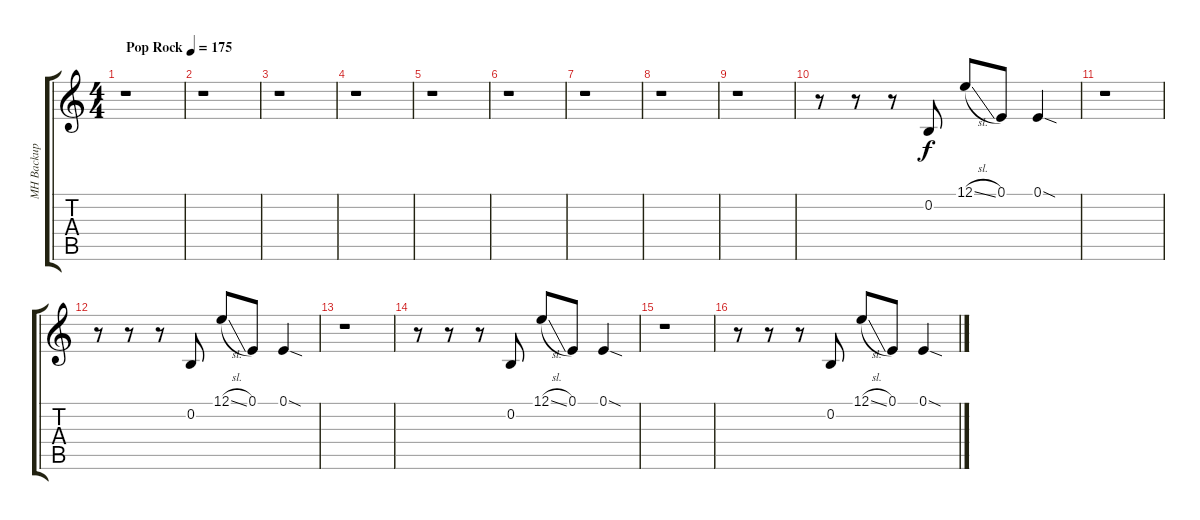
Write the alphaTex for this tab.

\track ("MH Backup Vocals" "MH Backup ") {instrument cello}
\staff {score tabs}
\tuning (E4 B3 G3 D3 A2 E2) {hide}
\ts (4 4)
\tempo (175 "Pop Rock")
\clef g2
\ks c
r.1{dy f instrument cello} |
r.1 |
r.1 |
r.1 |
r.1 |
r.1 |
r.1 |
r.1 |
r.1 |
r.8 r.8 r.8 0.2.8 12.1{sl}.8 0.1.8 0.1{sod}.4 |
r.1 |
r.8 r.8 r.8 0.2.8 12.1{sl}.8 0.1.8 0.1{sod}.4 |
r.1 |
r.8 r.8 r.8 0.2.8 12.1{sl}.8 0.1.8 0.1{sod}.4 |
r.1 |
r.8 r.8 r.8 0.2.8 12.1{sl}.8 0.1.8 0.1{sod}.4
